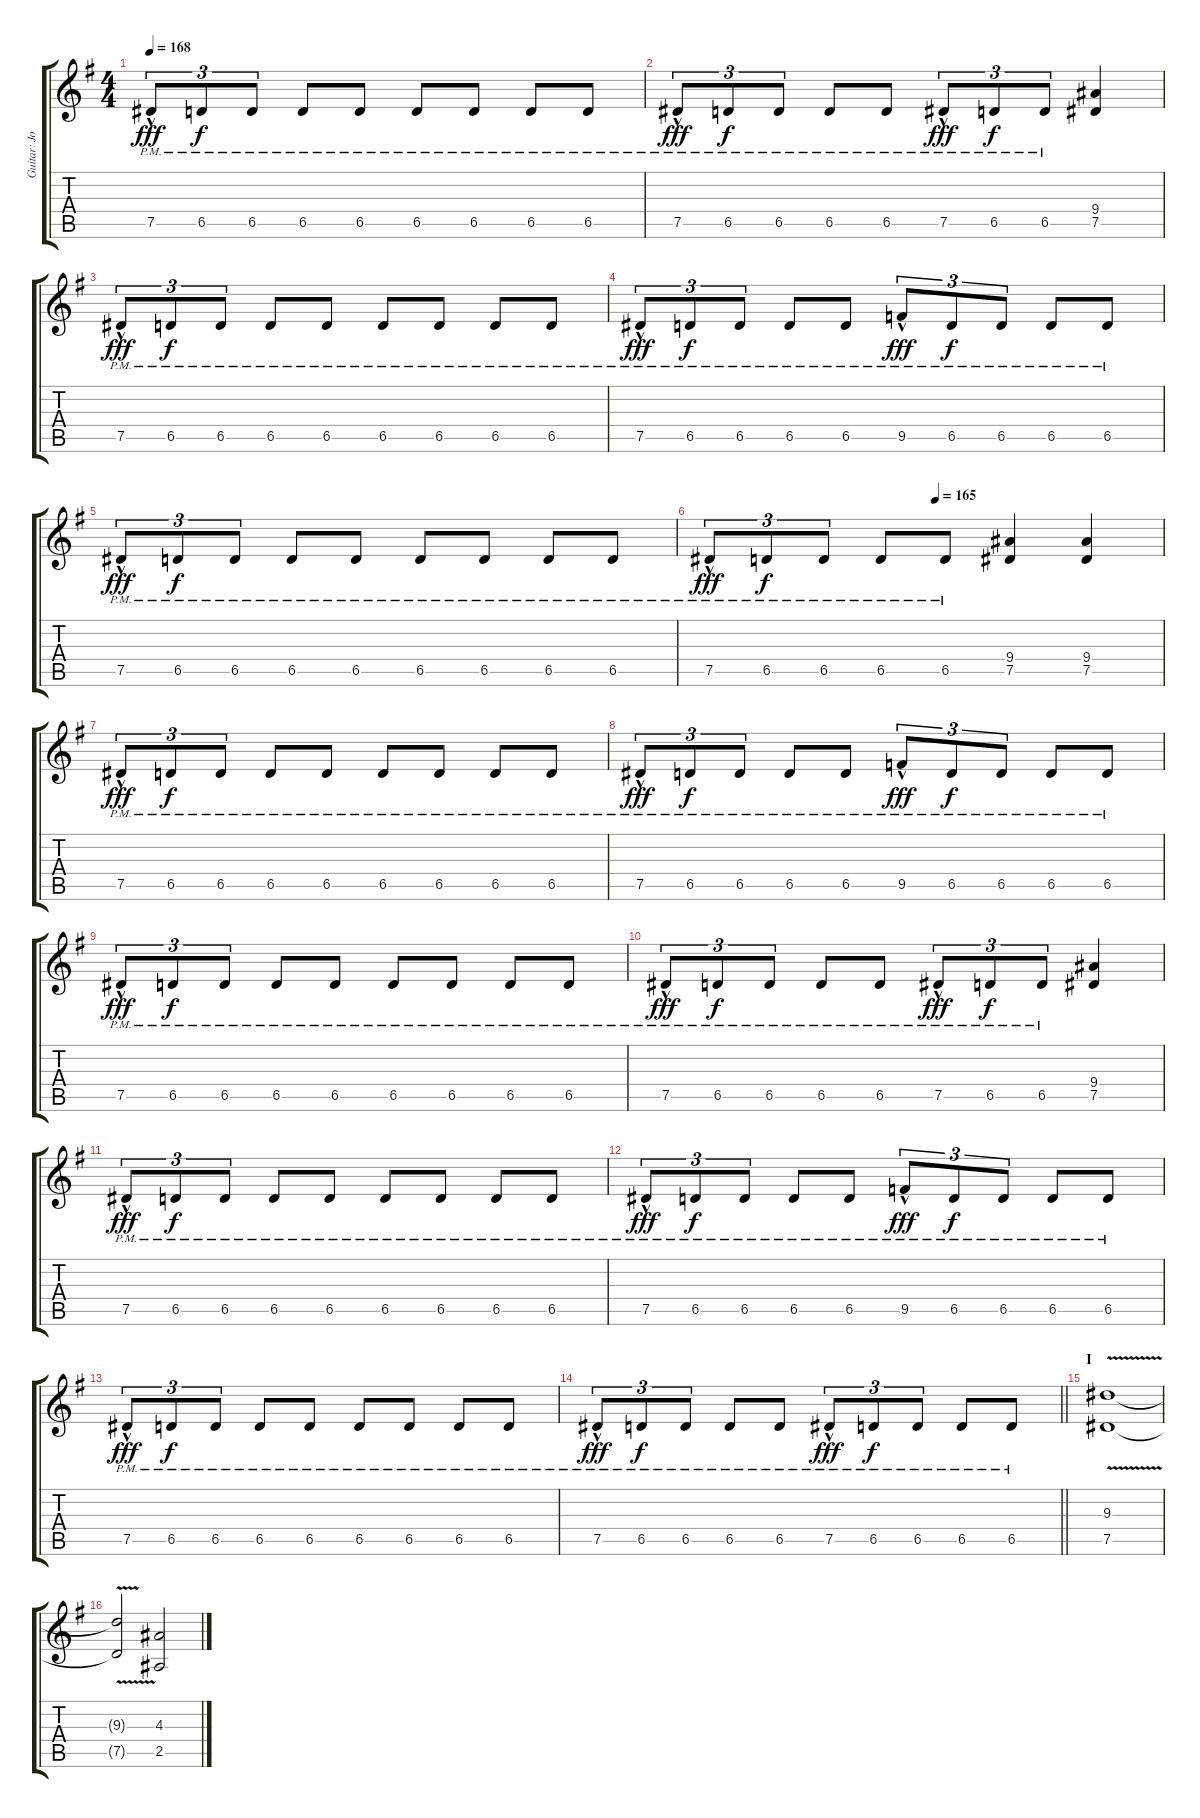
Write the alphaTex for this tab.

\track ("Guitar: Jon" "Guitar: Jo") {instrument distortionguitar}
\staff {score tabs}
\tuning (Eb4 Bb3 Gb3 Db3 Ab2 Eb2) {hide}
\ts (4 4)
\tempo 168
\clef g2
\ks g
7.5{hac pm}.8{tu (3 2) dy fff} 6.5{pm}.8{tu (3 2) dy f} 6.5{pm}.8{tu (3 2)} 6.5{pm}.8 6.5{pm}.8 6.5{pm}.8 6.5{pm}.8 6.5{pm}.8 6.5{pm}.8 |
7.5{hac pm}.8{tu (3 2) dy fff} 6.5{pm}.8{tu (3 2) dy f} 6.5{pm}.8{tu (3 2)} 6.5{pm}.8 6.5{pm}.8 7.5{hac pm}.8{tu (3 2) dy fff} 6.5{pm}.8{tu (3 2) dy f} 6.5{pm}.8{tu (3 2)} (9.4 7.5).4 |
7.5{hac pm}.8{tu (3 2) dy fff} 6.5{pm}.8{tu (3 2) dy f} 6.5{pm}.8{tu (3 2)} 6.5{pm}.8 6.5{pm}.8 6.5{pm}.8 6.5{pm}.8 6.5{pm}.8 6.5{pm}.8 |
7.5{hac pm}.8{tu (3 2) dy fff} 6.5{pm}.8{tu (3 2) dy f} 6.5{pm}.8{tu (3 2)} 6.5{pm}.8 6.5{pm}.8 9.5{hac pm}.8{tu (3 2) dy fff} 6.5{pm}.8{tu (3 2) dy f} 6.5{pm}.8{tu (3 2)} 6.5{pm}.8 6.5{pm}.8 |
7.5{hac pm}.8{tu (3 2) dy fff} 6.5{pm}.8{tu (3 2) dy f} 6.5{pm}.8{tu (3 2)} 6.5{pm}.8 6.5{pm}.8 6.5{pm}.8 6.5{pm}.8 6.5{pm}.8 6.5{pm}.8 |
\tempo (165 0.5)
7.5{hac pm}.8{tu (3 2) dy fff} 6.5{pm}.8{tu (3 2) dy f} 6.5{pm}.8{tu (3 2)} 6.5{pm}.8 6.5{pm}.8 (9.4 7.5).4 (9.4 7.5).4 |
7.5{hac pm}.8{tu (3 2) dy fff} 6.5{pm}.8{tu (3 2) dy f} 6.5{pm}.8{tu (3 2)} 6.5{pm}.8 6.5{pm}.8 6.5{pm}.8 6.5{pm}.8 6.5{pm}.8 6.5{pm}.8 |
7.5{hac pm}.8{tu (3 2) dy fff} 6.5{pm}.8{tu (3 2) dy f} 6.5{pm}.8{tu (3 2)} 6.5{pm}.8 6.5{pm}.8 9.5{hac pm}.8{tu (3 2) dy fff} 6.5{pm}.8{tu (3 2) dy f} 6.5{pm}.8{tu (3 2)} 6.5{pm}.8 6.5{pm}.8 |
7.5{hac pm}.8{tu (3 2) dy fff} 6.5{pm}.8{tu (3 2) dy f} 6.5{pm}.8{tu (3 2)} 6.5{pm}.8 6.5{pm}.8 6.5{pm}.8 6.5{pm}.8 6.5{pm}.8 6.5{pm}.8 |
7.5{hac pm}.8{tu (3 2) dy fff} 6.5{pm}.8{tu (3 2) dy f} 6.5{pm}.8{tu (3 2)} 6.5{pm}.8 6.5{pm}.8 7.5{hac pm}.8{tu (3 2) dy fff} 6.5{pm}.8{tu (3 2) dy f} 6.5{pm}.8{tu (3 2)} (9.4 7.5).4 |
7.5{hac pm}.8{tu (3 2) dy fff} 6.5{pm}.8{tu (3 2) dy f} 6.5{pm}.8{tu (3 2)} 6.5{pm}.8 6.5{pm}.8 6.5{pm}.8 6.5{pm}.8 6.5{pm}.8 6.5{pm}.8 |
7.5{hac pm}.8{tu (3 2) dy fff} 6.5{pm}.8{tu (3 2) dy f} 6.5{pm}.8{tu (3 2)} 6.5{pm}.8 6.5{pm}.8 9.5{hac pm}.8{tu (3 2) dy fff} 6.5{pm}.8{tu (3 2) dy f} 6.5{pm}.8{tu (3 2)} 6.5{pm}.8 6.5{pm}.8 |
7.5{hac pm}.8{tu (3 2) dy fff} 6.5{pm}.8{tu (3 2) dy f} 6.5{pm}.8{tu (3 2)} 6.5{pm}.8 6.5{pm}.8 6.5{pm}.8 6.5{pm}.8 6.5{pm}.8 6.5{pm}.8 |
\barLineRight lightlight
7.5{hac pm}.8{tu (3 2) dy fff} 6.5{pm}.8{tu (3 2) dy f} 6.5{pm}.8{tu (3 2)} 6.5{pm}.8 6.5{pm}.8 7.5{hac pm}.8{tu (3 2) dy fff} 6.5{pm}.8{tu (3 2) dy f} 6.5{pm}.8{tu (3 2)} 6.5{pm}.8 6.5{pm}.8 |
\section ("" "I")
(9.3{v} 7.5{v}).1 |
(9.3{t} 7.5{t}).2 (4.3 2.5).2
